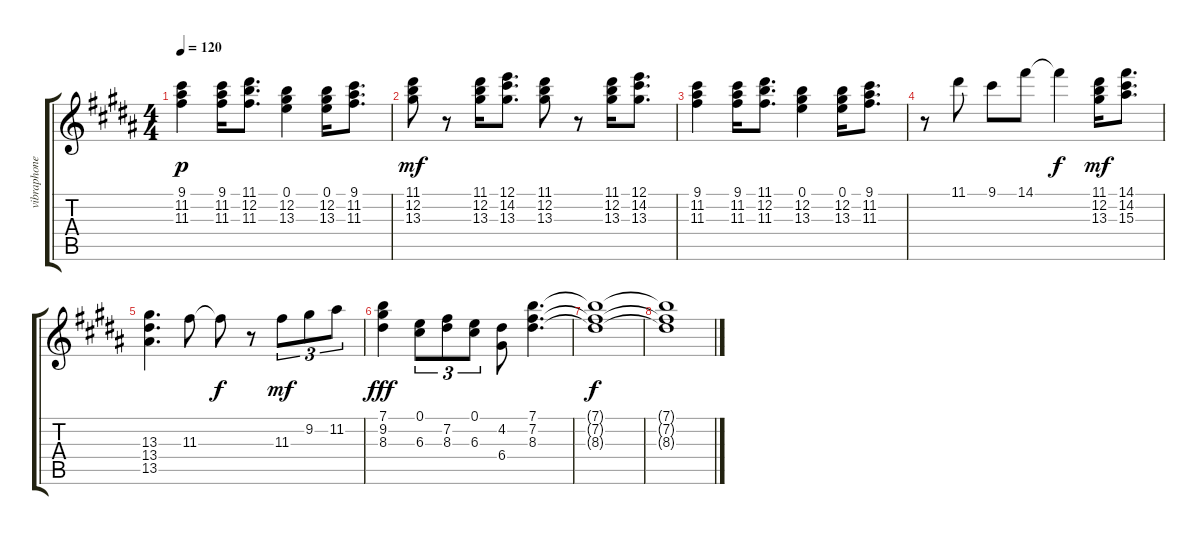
\track ("vibraphone" "vibraphone") {instrument vibraphone}
\staff {score tabs}
\tuning (E5 B4 G4 D4 A3 E3) {hide}
\ts (4 4)
\tempo 120
\clef g2
\ks b
(9.1 11.2 11.3).4{dy p} (9.1 11.2 11.3).16 (11.1 12.2 11.3).8{d} (0.1 12.2 13.3).4 (0.1 12.2 13.3).16 (9.1 11.2 11.3).8{d} |
(11.1 12.2 13.3).8{dy mf} r.8 (11.1 12.2 13.3).16 (12.1 14.2 13.3).8{d} (11.1 12.2 13.3).8 r.8 (11.1 12.2 13.3).16 (12.1 14.2 13.3).8{d} |
(9.1 11.2 11.3).4 (9.1 11.2 11.3).16 (11.1 12.2 11.3).8{d} (0.1 12.2 13.3).4 (0.1 12.2 13.3).16 (9.1 11.2 11.3).8{d} |
r.8 11.1.8 9.1.8 14.1.8 14.1{t}.4{dy f} (11.1 12.2 13.3).16{dy mf} (14.1 14.2 15.3).8{d} |
(13.3 13.4 13.5).4{d} 11.3.8 11.3{t}.8{dy f} r.8 11.3.8{tu (3 2) dy mf} 9.2.8{tu (3 2)} 11.2.8{tu (3 2)} |
(7.1 9.2 8.3).4{dy fff} (0.1 6.3).8{tu (3 2)} (7.2 8.3).8{tu (3 2)} (0.1 6.3).8{tu (3 2)} (4.2 6.4).8 (7.1 7.2 8.3).4{d} |
(7.1{t} 7.2{t} 8.3{t}).1{dy f} |
(7.1{t} 7.2{t} 8.3{t}).1
